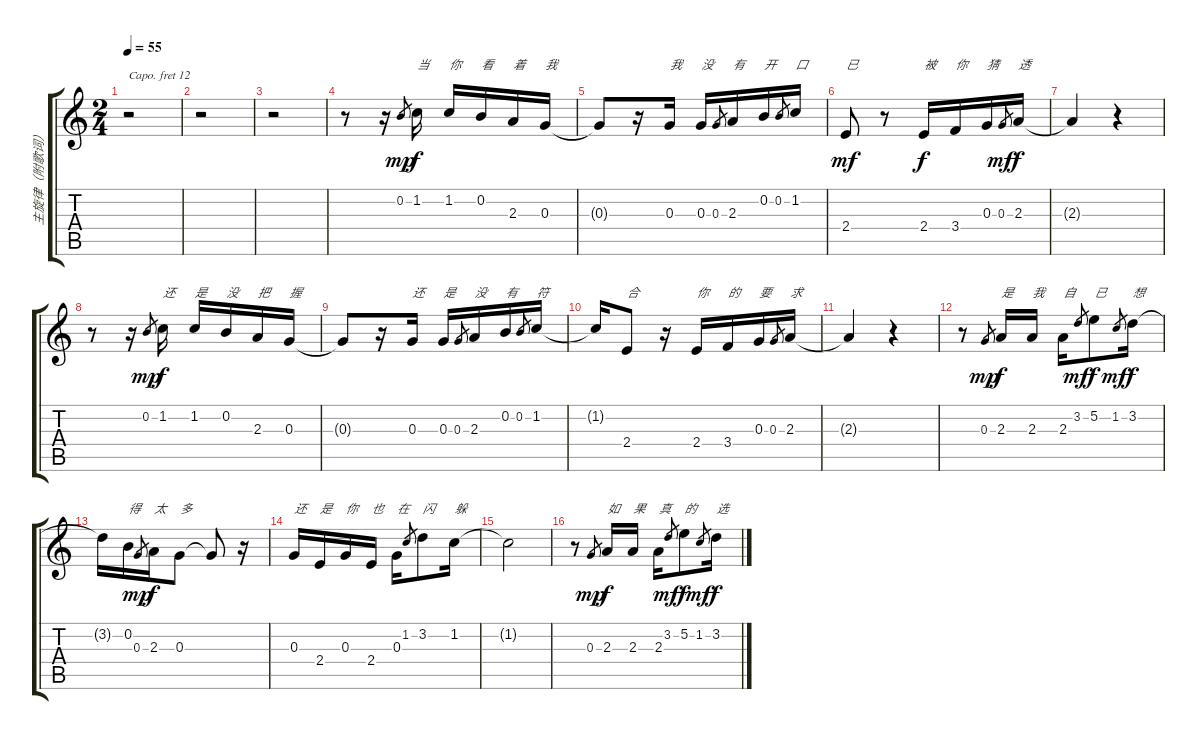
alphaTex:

\track ("主旋律（附歌词）" "主旋律（附歌词）") {instrument panflute}
\staff {score tabs}
\capo 12
\tuning (E4 B3 G3 D3 A2 E2) {hide}
\ts (2 4)
\tempo 55
\clef g2
\ks c
r.2{dy mp instrument panflute} |
r.2 |
r.2 |
r.8 r.16 0.2.8{gr} 1.2.16{txt "当" dy f} 1.2.16{txt "你"} 0.2.16{txt "看"} 2.3.16{txt "着"} 0.3.16{txt "我"} |
0.3{t}.8 r.16 0.3.16{txt "我"} 0.3.16{txt "没"} 0.3.8{gr} 2.3.16{txt "有"} 0.2.16{txt "开"} 0.2.8{gr} 1.2.16{txt "口"} |
2.4.8{txt "已" dy mf} r.8 2.4.16{txt "被" dy f} 3.4.16{txt "你"} 0.3.16{txt "猜"} 0.3.8{gr dy mf} 2.3.16{txt "透" dy f} |
2.3{t}.4 r.4 |
r.8 r.16 0.2.8{gr dy mp} 1.2.16{txt "还" dy f} 1.2.16{txt "是"} 0.2.16{txt "没"} 2.3.16{txt "把"} 0.3.16{txt "握"} |
0.3{t}.8 r.16 0.3.16{txt "还"} 0.3.16{txt "是"} 0.3.8{gr} 2.3.16{txt "没"} 0.2.16{txt "有"} 0.2.8{gr} 1.2.16{txt "符"} |
1.2{t}.16 2.4.8{txt "合"} r.16 2.4.16{txt "你"} 3.4.16{txt "的"} 0.3.16{txt "要"} 0.3.8{gr} 2.3.16{txt "求"} |
2.3{t}.4 r.4 |
r.8 0.3.8{gr dy mp} 2.3.16{txt "是" dy f} 2.3.16{txt "我"} 2.3.16{txt "自"} 3.2.8{gr dy mf} 5.2.8{txt "已" dy f} 1.2.8{gr dy mf} 3.2.16{txt "想" dy f} |
3.2{t}.16 0.2.16{txt "得"} 0.3.8{gr dy mp} 2.3.16{txt "太" dy f} 0.3.8{txt "多"} 0.3{t}.8 r.16 |
0.3.16{txt "还"} 2.4.16{txt "是"} 0.3.16{txt "你"} 2.4.16{txt "也"} 0.3.16{txt "在"} 1.2.8{gr} 3.2.8{txt "闪"} 1.2.16{txt "躲"} |
1.2{t}.2 |
r.8 0.3.8{gr dy mp} 2.3.16{txt "如" dy f} 2.3.16{txt "果"} 2.3.16{txt "真"} 3.2.8{gr dy mf} 5.2.8{txt "的" dy f} 1.2.8{gr dy mf} 3.2.16{txt "选" dy f}
